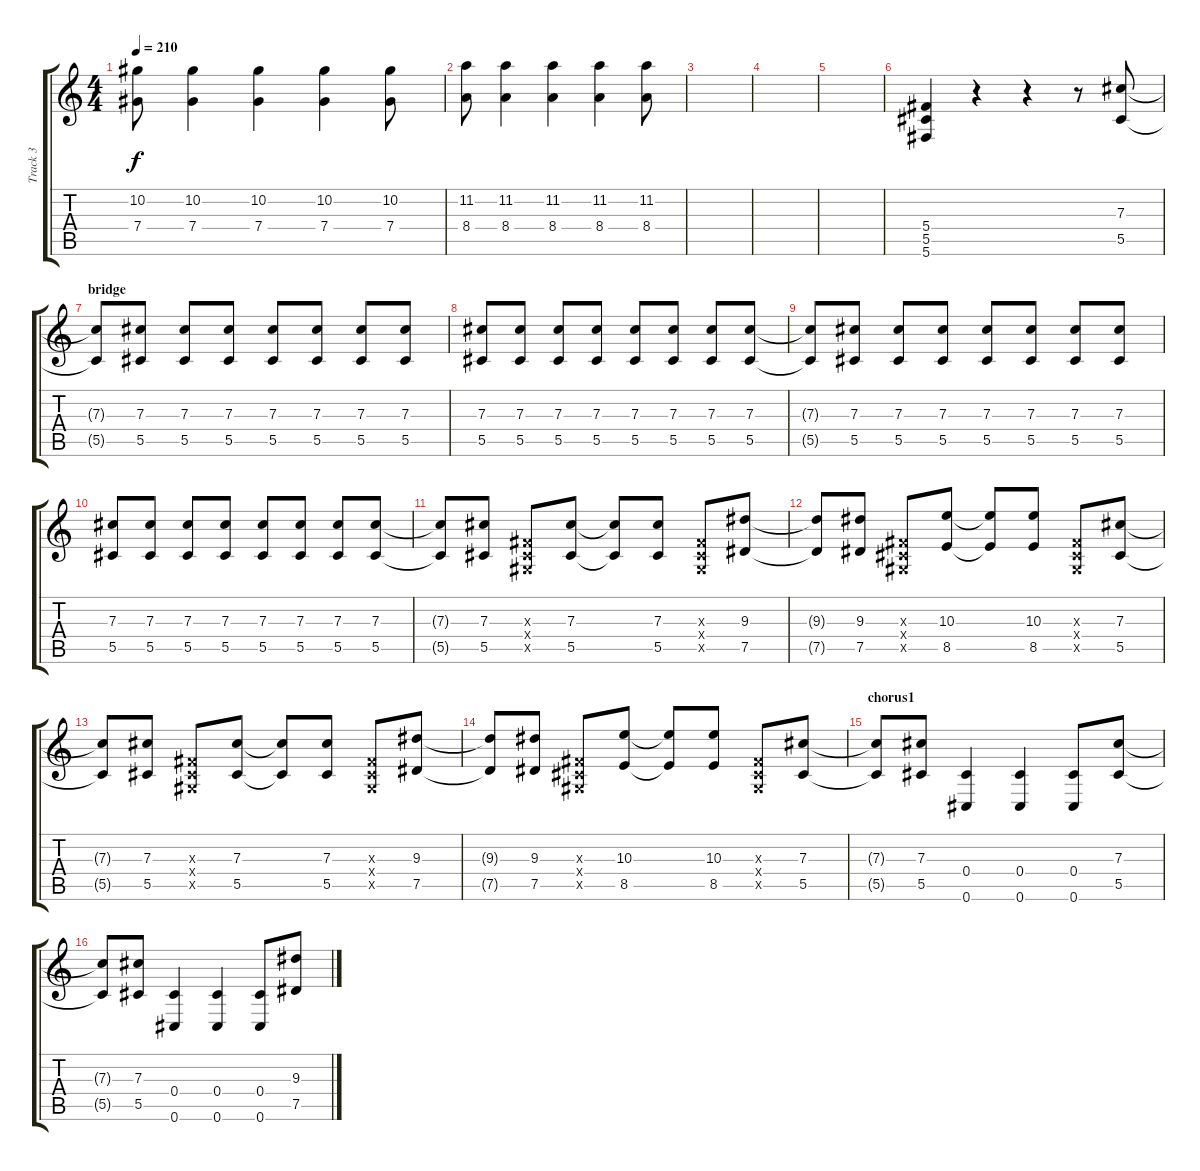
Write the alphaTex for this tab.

\track ("Track 3" "Track 3") {instrument electricguitarmuted}
\staff {score tabs}
\tuning (Eb4 Bb3 Gb3 Db3 Ab2 Db2) {hide}
\ts (4 4)
\tempo 210
\clef g2
\ks c
(10.2 7.4).8{dy f} (10.2 7.4).4 (10.2 7.4).4 (10.2 7.4).4 (10.2 7.4).8 |
(11.2 8.4).8 (11.2 8.4).4 (11.2 8.4).4 (11.2 8.4).4 (11.2 8.4).8 |
|
|
|
(5.4 5.5 5.6).4 r.4 r.4 r.8 (7.3 5.5).8 |
\section ("" "bridge")
(7.3{t} 5.5{t}).8 (7.3 5.5).8 (7.3 5.5).8 (7.3 5.5).8 (7.3 5.5).8 (7.3 5.5).8 (7.3 5.5).8 (7.3 5.5).8 |
(7.3 5.5).8 (7.3 5.5).8 (7.3 5.5).8 (7.3 5.5).8 (7.3 5.5).8 (7.3 5.5).8 (7.3 5.5).8 (7.3 5.5).8 |
(7.3{t} 5.5{t}).8 (7.3 5.5).8 (7.3 5.5).8 (7.3 5.5).8 (7.3 5.5).8 (7.3 5.5).8 (7.3 5.5).8 (7.3 5.5).8 |
(7.3 5.5).8 (7.3 5.5).8 (7.3 5.5).8 (7.3 5.5).8 (7.3 5.5).8 (7.3 5.5).8 (7.3 5.5).8 (7.3 5.5).8 |
(7.3{t} 5.5{t}).8 (7.3 5.5).8 (0.3{x} 0.4{x} 0.5{x}).8 (7.3 5.5).8 (7.3{t} 5.5{t}).8 (7.3 5.5).8 (0.3{x} 0.4{x} 0.5{x}).8 (9.3 7.5).8 |
(9.3{t} 7.5{t}).8 (9.3 7.5).8 (0.3{x} 0.4{x} 0.5{x}).8 (10.3 8.5).8 (10.3{t} 8.5{t}).8 (10.3 8.5).8 (0.3{x} 0.4{x} 0.5{x}).8 (7.3 5.5).8 |
(7.3{t} 5.5{t}).8 (7.3 5.5).8 (0.3{x} 0.4{x} 0.5{x}).8 (7.3 5.5).8 (7.3{t} 5.5{t}).8 (7.3 5.5).8 (0.3{x} 0.4{x} 0.5{x}).8 (9.3 7.5).8 |
(9.3{t} 7.5{t}).8 (9.3 7.5).8 (0.3{x} 0.4{x} 0.5{x}).8 (10.3 8.5).8 (10.3{t} 8.5{t}).8 (10.3 8.5).8 (0.3{x} 0.4{x} 0.5{x}).8 (7.3 5.5).8 |
\section ("" "chorus1")
(7.3{t} 5.5{t}).8 (7.3 5.5).8 (0.4 0.6).4 (0.4 0.6).4 (0.4 0.6).8 (7.3 5.5).8 |
(7.3{t} 5.5{t}).8 (7.3 5.5).8 (0.4 0.6).4 (0.4 0.6).4 (0.4 0.6).8 (9.3 7.5).8
